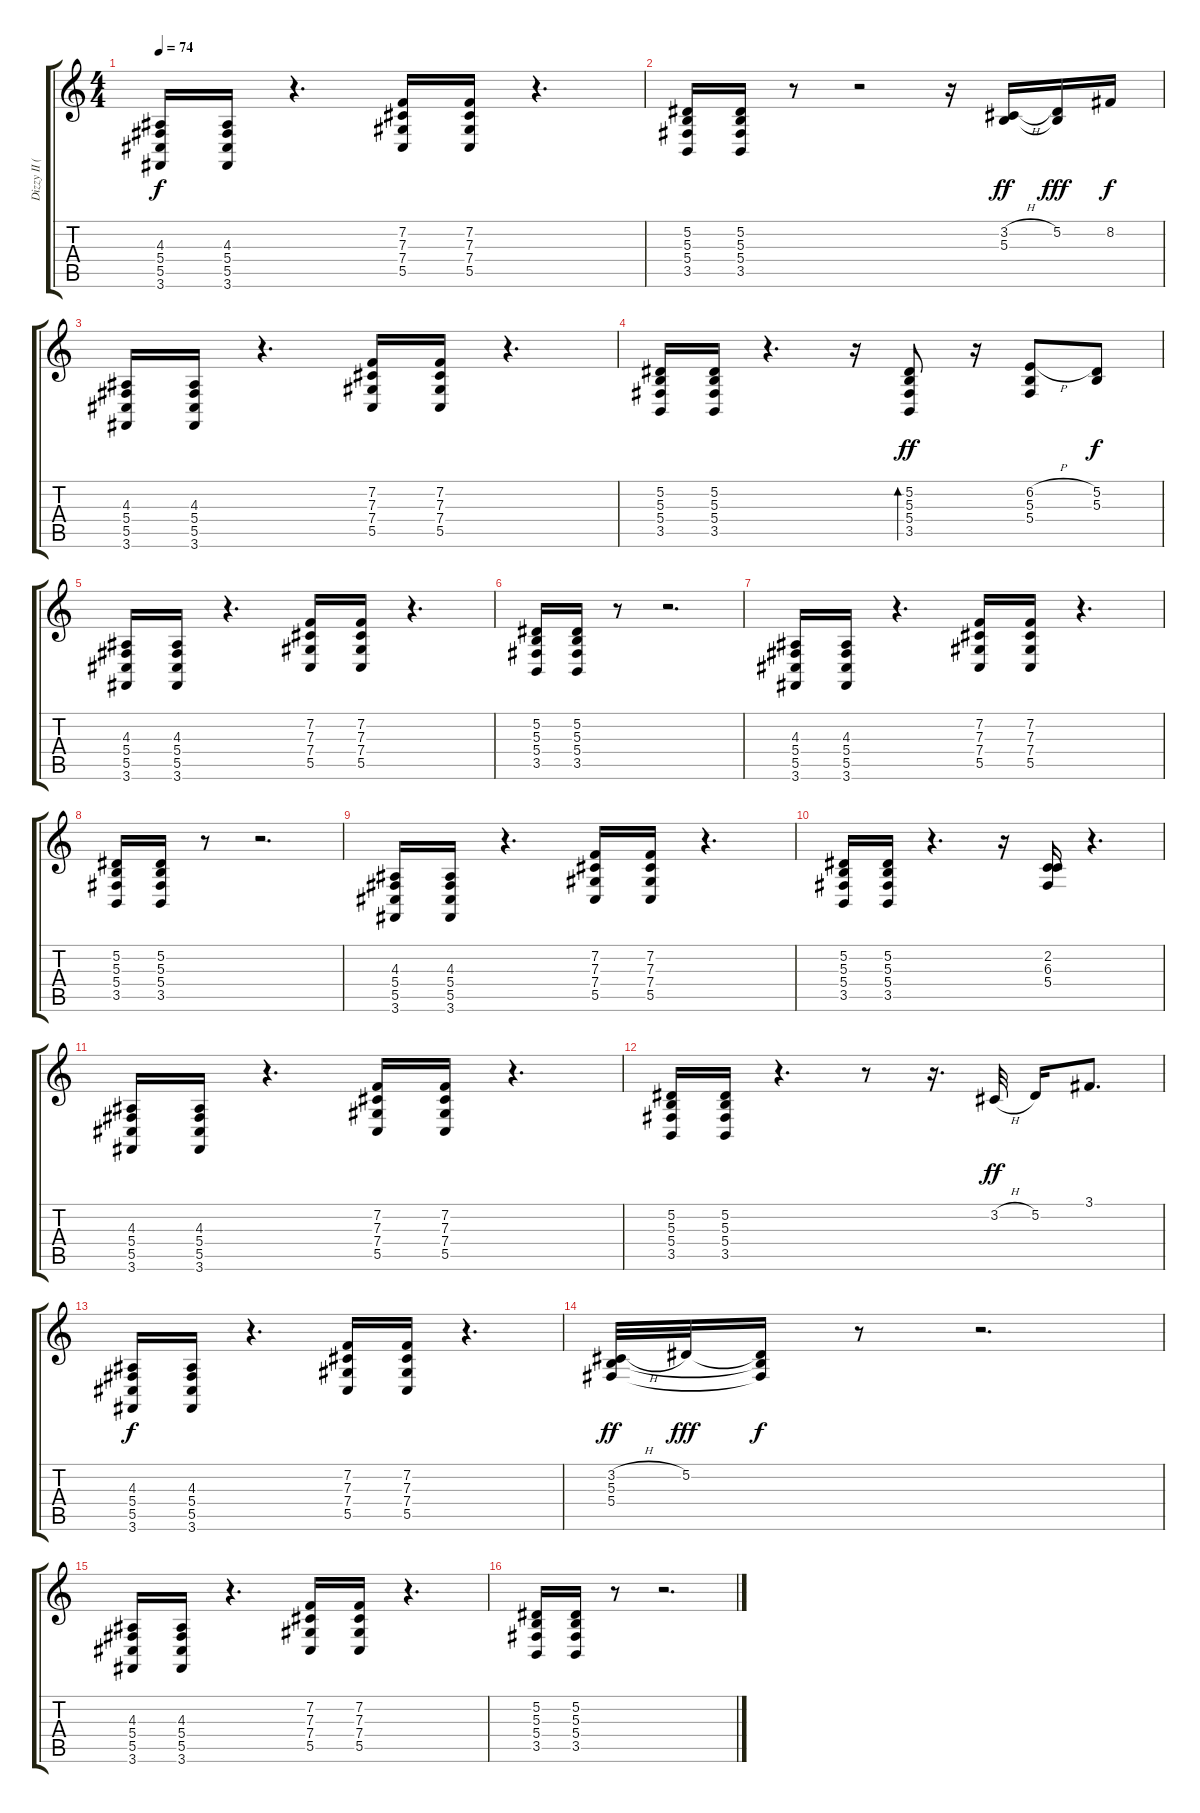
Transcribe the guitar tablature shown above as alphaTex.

\track ("Dizzy II (Piano)" "Dizzy II (") {instrument acousticgrandpiano}
\staff {score tabs}
\tuning (Eb4 Bb3 Gb3 Db3 Ab2 Eb2) {hide}
\ts (4 4)
\tempo 74
\clef g2
\ks c
(4.3 5.4 5.5 3.6).16{dy f} (4.3 5.4 5.5 3.6).16 r.4{d} (7.2 7.3 7.4 5.5).16 (7.2 7.3 7.4 5.5).16 r.4{d} |
(5.2 5.3 5.4 3.5).16 (5.2 5.3 5.4 3.5).16 r.8 r.2 r.16 (3.2{h} 5.3).16{dy ff} (5.2 5.3{t}).16{dy fff} 8.2.16{dy f} |
(4.3 5.4 5.5 3.6).16 (4.3 5.4 5.5 3.6).16 r.4{d} (7.2 7.3 7.4 5.5).16 (7.2 7.3 7.4 5.5).16 r.4{d} |
(5.2 5.3 5.4 3.5).16 (5.2 5.3 5.4 3.5).16 r.4{d} r.16 (5.2 5.3 5.4 3.5).8{bd 240 dy ff} r.16 (6.2{h} 5.3 5.4).8 (5.2 5.3).8{dy f} |
(4.3 5.4 5.5 3.6).16 (4.3 5.4 5.5 3.6).16 r.4{d} (7.2 7.3 7.4 5.5).16 (7.2 7.3 7.4 5.5).16 r.4{d} |
(5.2 5.3 5.4 3.5).16 (5.2 5.3 5.4 3.5).16 r.8 r.2{d} |
(4.3 5.4 5.5 3.6).16 (4.3 5.4 5.5 3.6).16 r.4{d} (7.2 7.3 7.4 5.5).16 (7.2 7.3 7.4 5.5).16 r.4{d} |
(5.2 5.3 5.4 3.5).16 (5.2 5.3 5.4 3.5).16 r.8 r.2{d} |
(4.3 5.4 5.5 3.6).16 (4.3 5.4 5.5 3.6).16 r.4{d} (7.2 7.3 7.4 5.5).16 (7.2 7.3 7.4 5.5).16 r.4{d} |
(5.2 5.3 5.4 3.5).16 (5.2 5.3 5.4 3.5).16 r.4{d} r.16 (2.2 6.3 5.4).16 r.4{d} |
(4.3 5.4 5.5 3.6).16 (4.3 5.4 5.5 3.6).16 r.4{d} (7.2 7.3 7.4 5.5).16 (7.2 7.3 7.4 5.5).16 r.4{d} |
(5.2 5.3 5.4 3.5).16 (5.2 5.3 5.4 3.5).16 r.4{d} r.8 r.16{d} 3.2{h}.32{dy ff} 5.2.16 3.1.8{d} |
(4.3 5.4 5.5 3.6).16{dy f} (4.3 5.4 5.5 3.6).16 r.4{d} (7.2 7.3 7.4 5.5).16 (7.2 7.3 7.4 5.5).16 r.4{d} |
(3.2{h} 5.3 5.4).32{dy ff} 5.2.32{dy fff} (5.2{t} 5.3{t} 5.4{t}).16{dy f} r.8 r.2{d} |
(4.3 5.4 5.5 3.6).16 (4.3 5.4 5.5 3.6).16 r.4{d} (7.2 7.3 7.4 5.5).16 (7.2 7.3 7.4 5.5).16 r.4{d} |
(5.2 5.3 5.4 3.5).16 (5.2 5.3 5.4 3.5).16 r.8 r.2{d}
